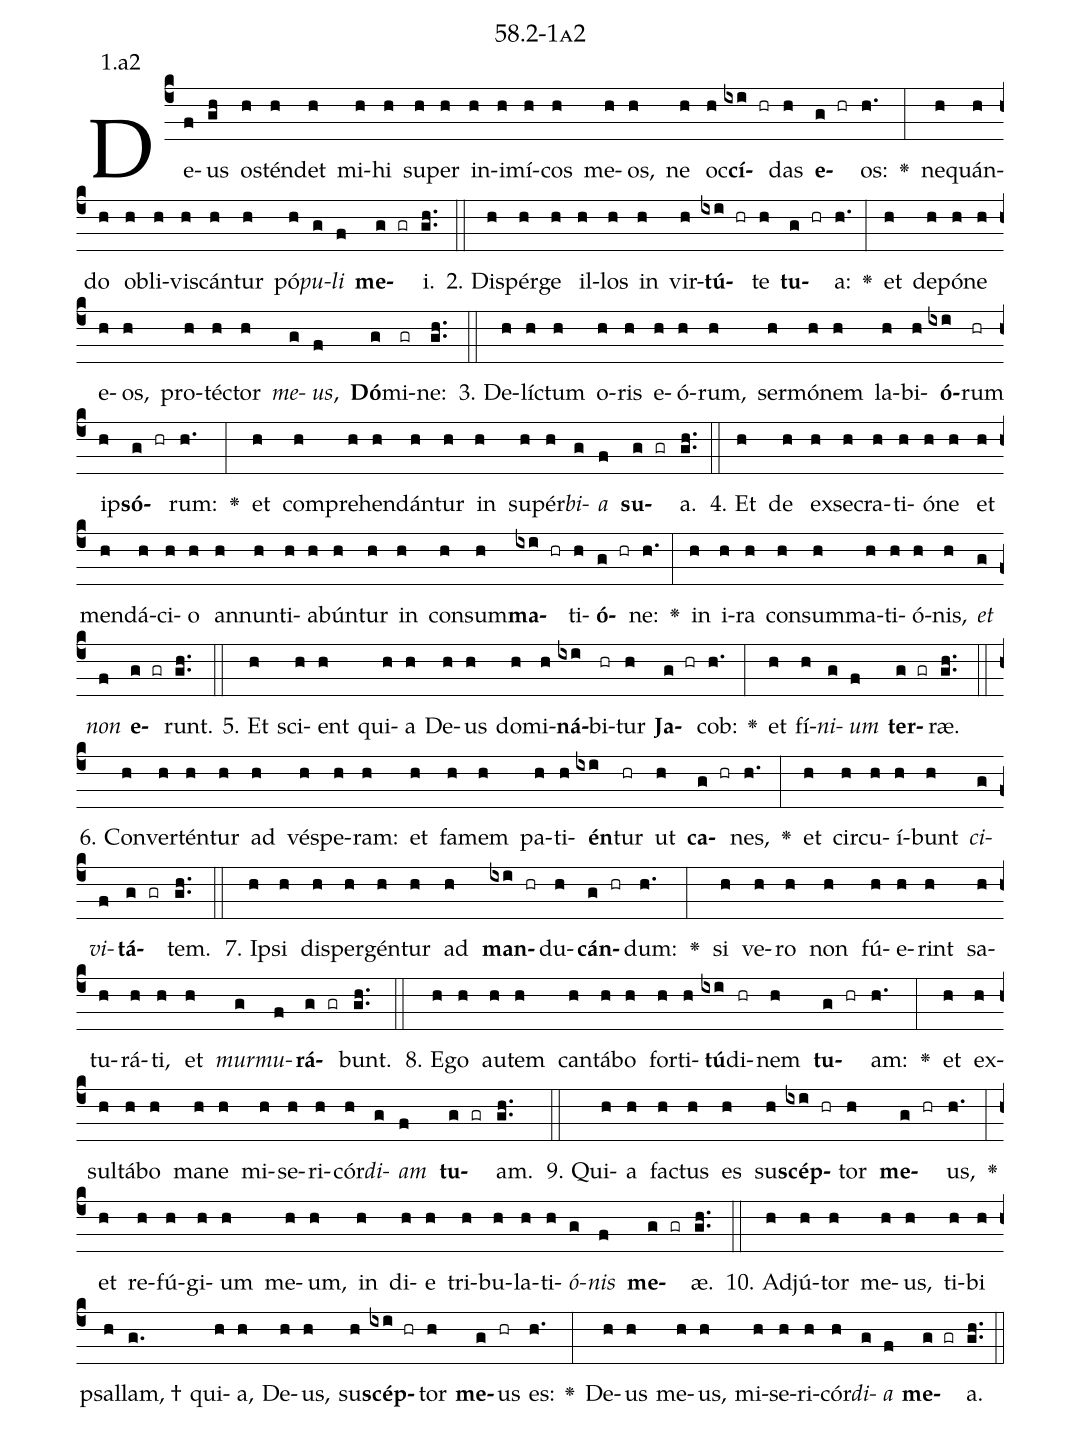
name: 58.2-1a2;
annotation: 1.a2;
%%
(c4)De(f)us(gh) os(h)tén(h)det(h) mi(h)hi(h) su(h)per(h) in(h)i(h)mí(h)cos(h) me(h)os,(h) ne(h) oc(h)<b>cí</b>(ixi hr)das(h) <b>e</b>(g hr)os:(h.) <v>\greheightstar</v>(:) ne(h)quán(h)do(h) ob(h)li(h)vis(h)cán(h)tur(h) pó(h)<i>pu</i>(g)<i>li</i>(f) <b>me</b>(g gr)i.(gh..) (::)
2. Di(h)spér(h)ge(h) il(h)los(h) in(h) vir(h)<b>tú</b>(ixi hr)te(h) <b>tu</b>(g hr)a:(h.) <v>\greheightstar</v>(:) et(h) de(h)pó(h)ne(h) e(h)os,(h) pro(h)téc(h)tor(h) <i>me</i>(g)<i>us</i>,(f) <b>Dó</b>(g)mi(gr)ne:(gh..) (::)
3. De(h)líc(h)tum(h) o(h)ris(h) e(h)ó(h)rum,(h) ser(h)mó(h)nem(h) la(h)bi(h)<b>ó</b>(ixi)rum(hr) ip(h)<b>só</b>(g hr)rum:(h.) <v>\greheightstar</v>(:) et(h) com(h)pre(h)hen(h)dán(h)tur(h) in(h) su(h)pér(h)<i>bi</i>(g)<i>a</i>(f) <b>su</b>(g gr)a.(gh..) (::)
4. Et(h) de(h) ex(h)se(h)cra(h)ti(h)ó(h)ne(h) et(h) men(h)dá(h)ci(h)o(h) an(h)nun(h)ti(h)a(h)bún(h)tur(h) in(h) con(h)sum(h)<b>ma</b>(ixi hr)ti(h)<b>ó</b>(g hr)ne:(h.) <v>\greheightstar</v>(:) in(h) i(h)ra(h) con(h)sum(h)ma(h)ti(h)ó(h)nis,(h) <i>et</i>(g) <i>non</i>(f) <b>e</b>(g gr)runt.(gh..) (::)
5. Et(h) sci(h)ent(h) qui(h)a(h) De(h)us(h) do(h)mi(h)<b>ná</b>(ixi)bi(hr)tur(h) <b>Ja</b>(g hr)cob:(h.) <v>\greheightstar</v>(:) et(h) fí(h)<i>ni</i>(g)<i>um</i>(f) <b>ter</b>(g gr)ræ.(gh..) (::)
6. Con(h)ver(h)tén(h)tur(h) ad(h) vés(h)pe(h)ram:(h) et(h) fa(h)mem(h) pa(h)ti(h)<b>én</b>(ixi)tur(hr) ut(h) <b>ca</b>(g hr)nes,(h.) <v>\greheightstar</v>(:) et(h) cir(h)cu(h)í(h)bunt(h) <i>ci</i>(g)<i>vi</i>(f)<b>tá</b>(g gr)tem.(gh..) (::)
7. Ip(h)si(h) di(h)sper(h)gén(h)tur(h) ad(h) <b>man</b>(ixi hr)du(h)<b>cán</b>(g hr)dum:(h.) <v>\greheightstar</v>(:) si(h) ve(h)ro(h) non(h) fú(h)e(h)rint(h) sa(h)tu(h)rá(h)ti,(h) et(h) <i>mur</i>(g)<i>mu</i>(f)<b>rá</b>(g gr)bunt.(gh..) (::)
8. E(h)go(h) au(h)tem(h) can(h)tá(h)bo(h) for(h)ti(h)<b>tú</b>(ixi)di(hr)nem(h) <b>tu</b>(g hr)am:(h.) <v>\greheightstar</v>(:) et(h) ex(h)sul(h)tá(h)bo(h) ma(h)ne(h) mi(h)se(h)ri(h)cór(h)<i>di</i>(g)<i>am</i>(f) <b>tu</b>(g gr)am.(gh..) (::)
9. Qui(h)a(h) fac(h)tus(h) es(h) su(h)<b>scép</b>(ixi hr)tor(h) <b>me</b>(g hr)us,(h.) <v>\greheightstar</v>(:) et(h) re(h)fú(h)gi(h)um(h) me(h)um,(h) in(h) di(h)e(h) tri(h)bu(h)la(h)ti(h)<i>ó</i>(g)<i>nis</i>(f) <b>me</b>(g gr)æ.(gh..) (::)
10. Ad(h)jú(h)tor(h) me(h)us,(h) ti(h)bi(h) psal(h)lam, †(g.) qui(h)a,(h) De(h)us,(h) su(h)<b>scép</b>(ixi hr)tor(h) <b>me</b>(g)us(hr) es:(h.) <v>\greheightstar</v>(:) De(h)us(h) me(h)us,(h) mi(h)se(h)ri(h)cór(h)<i>di</i>(g)<i>a</i>(f) <b>me</b>(g gr)a.(gh..) (::)
